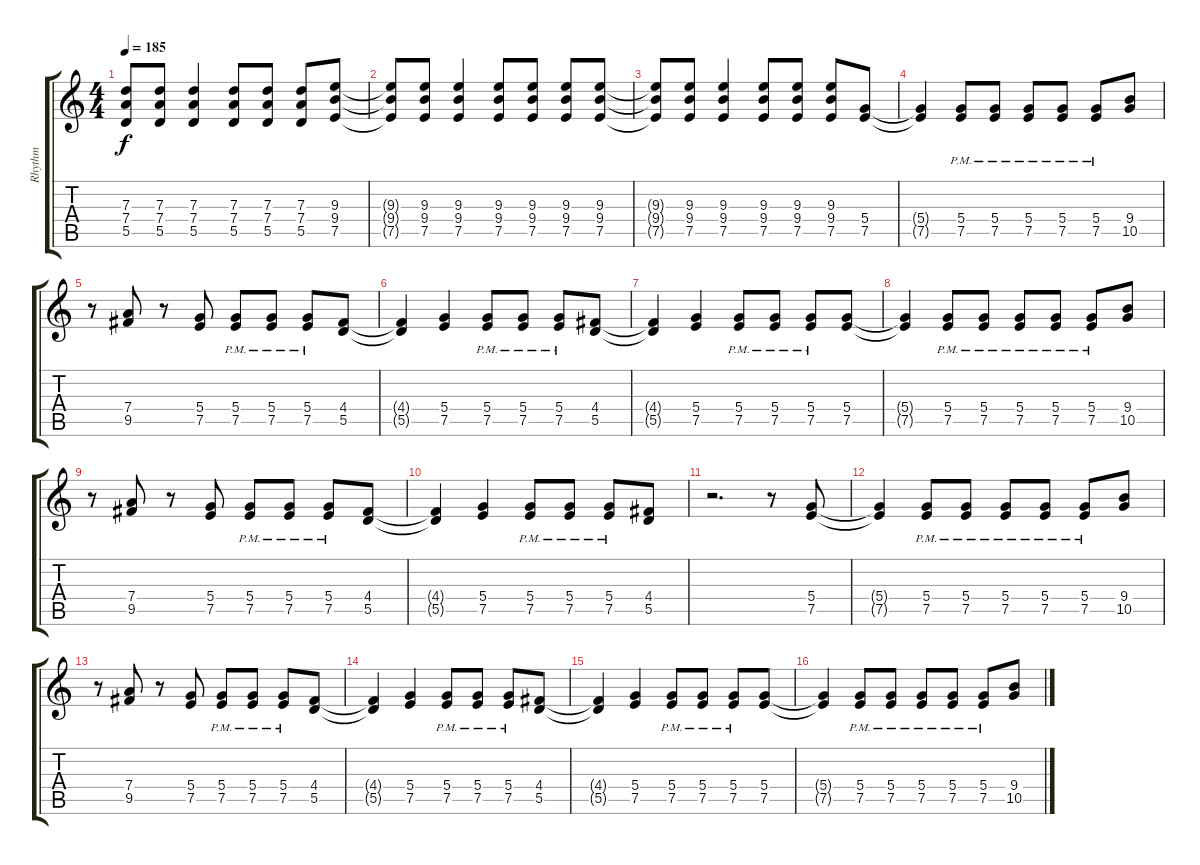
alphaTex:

\track ("Rhythm" "Rhythm") {instrument distortionguitar}
\staff {score tabs}
\tuning (E4 B3 G3 D3 A2 E2) {hide}
\ts (4 4)
\tempo 185
\clef g2
\ks c
(7.3{t} 7.4{t} 5.5{t}).8{dy f} (7.3 7.4 5.5).8 (7.3 7.4 5.5).4 (7.3 7.4 5.5).8 (7.3 7.4 5.5).8 (7.3 7.4 5.5).8 (9.3 9.4 7.5).8 |
(9.3{t} 9.4{t} 7.5{t}).8 (9.3 9.4 7.5).8 (9.3 9.4 7.5).4 (9.3 9.4 7.5).8 (9.3 9.4 7.5).8 (9.3 9.4 7.5).8 (9.3 9.4 7.5).8 |
(9.3{t} 9.4{t} 7.5{t}).8 (9.3 9.4 7.5).8 (9.3 9.4 7.5).4 (9.3 9.4 7.5).8 (9.3 9.4 7.5).8 (9.3 9.4 7.5).8 (5.4 7.5).8 |
(5.4{t} 7.5{t}).4 (5.4{pm} 7.5{pm}).8 (5.4{pm} 7.5{pm}).8 (5.4{pm} 7.5{pm}).8 (5.4{pm} 7.5{pm}).8 (5.4{pm} 7.5{pm}).8 (9.4 10.5).8 |
r.8 (7.4 9.5).8 r.8 (5.4 7.5).8 (5.4{pm} 7.5{pm}).8 (5.4{pm} 7.5{pm}).8 (5.4{pm} 7.5{pm}).8 (4.4 5.5).8 |
(4.4{t} 5.5{t}).4 (5.4 7.5).4 (5.4{pm} 7.5{pm}).8 (5.4{pm} 7.5{pm}).8 (5.4{pm} 7.5{pm}).8 (4.4 5.5).8 |
(4.4{t} 5.5{t}).4 (5.4 7.5).4 (5.4{pm} 7.5{pm}).8 (5.4{pm} 7.5{pm}).8 (5.4{pm} 7.5{pm}).8 (5.4 7.5).8 |
(5.4{t} 7.5{t}).4 (5.4{pm} 7.5{pm}).8 (5.4{pm} 7.5{pm}).8 (5.4{pm} 7.5{pm}).8 (5.4{pm} 7.5{pm}).8 (5.4{pm} 7.5{pm}).8 (9.4 10.5).8 |
r.8 (7.4 9.5).8 r.8 (5.4 7.5).8 (5.4{pm} 7.5{pm}).8 (5.4{pm} 7.5{pm}).8 (5.4{pm} 7.5{pm}).8 (4.4 5.5).8 |
(4.4{t} 5.5{t}).4 (5.4 7.5).4 (5.4{pm} 7.5{pm}).8 (5.4{pm} 7.5{pm}).8 (5.4{pm} 7.5{pm}).8 (4.4 5.5).8 |
r.2{d} r.8 (5.4 7.5).8 |
(5.4{t} 7.5{t}).4 (5.4{pm} 7.5{pm}).8 (5.4{pm} 7.5{pm}).8 (5.4{pm} 7.5{pm}).8 (5.4{pm} 7.5{pm}).8 (5.4{pm} 7.5{pm}).8 (9.4 10.5).8 |
r.8 (7.4 9.5).8 r.8 (5.4 7.5).8 (5.4{pm} 7.5{pm}).8 (5.4{pm} 7.5{pm}).8 (5.4{pm} 7.5{pm}).8 (4.4 5.5).8 |
(4.4{t} 5.5{t}).4 (5.4 7.5).4 (5.4{pm} 7.5{pm}).8 (5.4{pm} 7.5{pm}).8 (5.4{pm} 7.5{pm}).8 (4.4 5.5).8 |
(4.4{t} 5.5{t}).4 (5.4 7.5).4 (5.4{pm} 7.5{pm}).8 (5.4{pm} 7.5{pm}).8 (5.4{pm} 7.5{pm}).8 (5.4 7.5).8 |
(5.4{t} 7.5{t}).4 (5.4{pm} 7.5{pm}).8 (5.4{pm} 7.5{pm}).8 (5.4{pm} 7.5{pm}).8 (5.4{pm} 7.5{pm}).8 (5.4{pm} 7.5{pm}).8 (9.4 10.5).8
